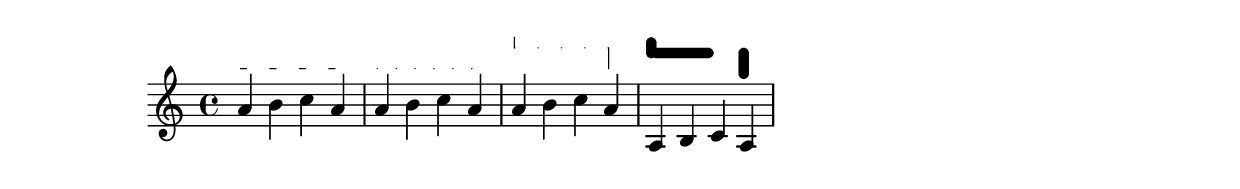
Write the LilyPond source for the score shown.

%% Do not edit this file; it is auto-generated from LSR!
%% Tags: expressive-marks, text
\version "2.11.35"

\header { texidoc = "
The \\startTextSpan and \\stopTextSpan commands give you the ability to
create text spanners as easily as pedals indications or octavations.
Override some properties of the TextSpanner object to modify its
output.
" }

\relative c''{
    \override TextSpanner  #'edge-text = #'("bla" . "blu")
    a \startTextSpan
    b c 
    a \stopTextSpan

    \override TextSpanner  #'dash-period = #2
    \override TextSpanner  #'dash-fraction = #0.0
    a \startTextSpan
    b c 
    a \stopTextSpan

    \revert TextSpanner #'style
    \override TextSpanner  #'style = #'dashed-line \override TextSpanner #'bound-details #'left #'text = \markup { \draw-line #'(0 . 1) }
 \override TextSpanner #'bound-details #'right #'text = \markup { \draw-line #'(0 . -2) }

    a \startTextSpan
    b c 
    a \stopTextSpan


    \set Staff.middleCPosition = #-13

    \override TextSpanner  #'dash-period = #10
    \override TextSpanner  #'dash-fraction = #.5
    \override TextSpanner  #'thickness = #10
    a \startTextSpan
    b c 
    a \stopTextSpan
    \set Staff.middleCPosition = #-6	
}

